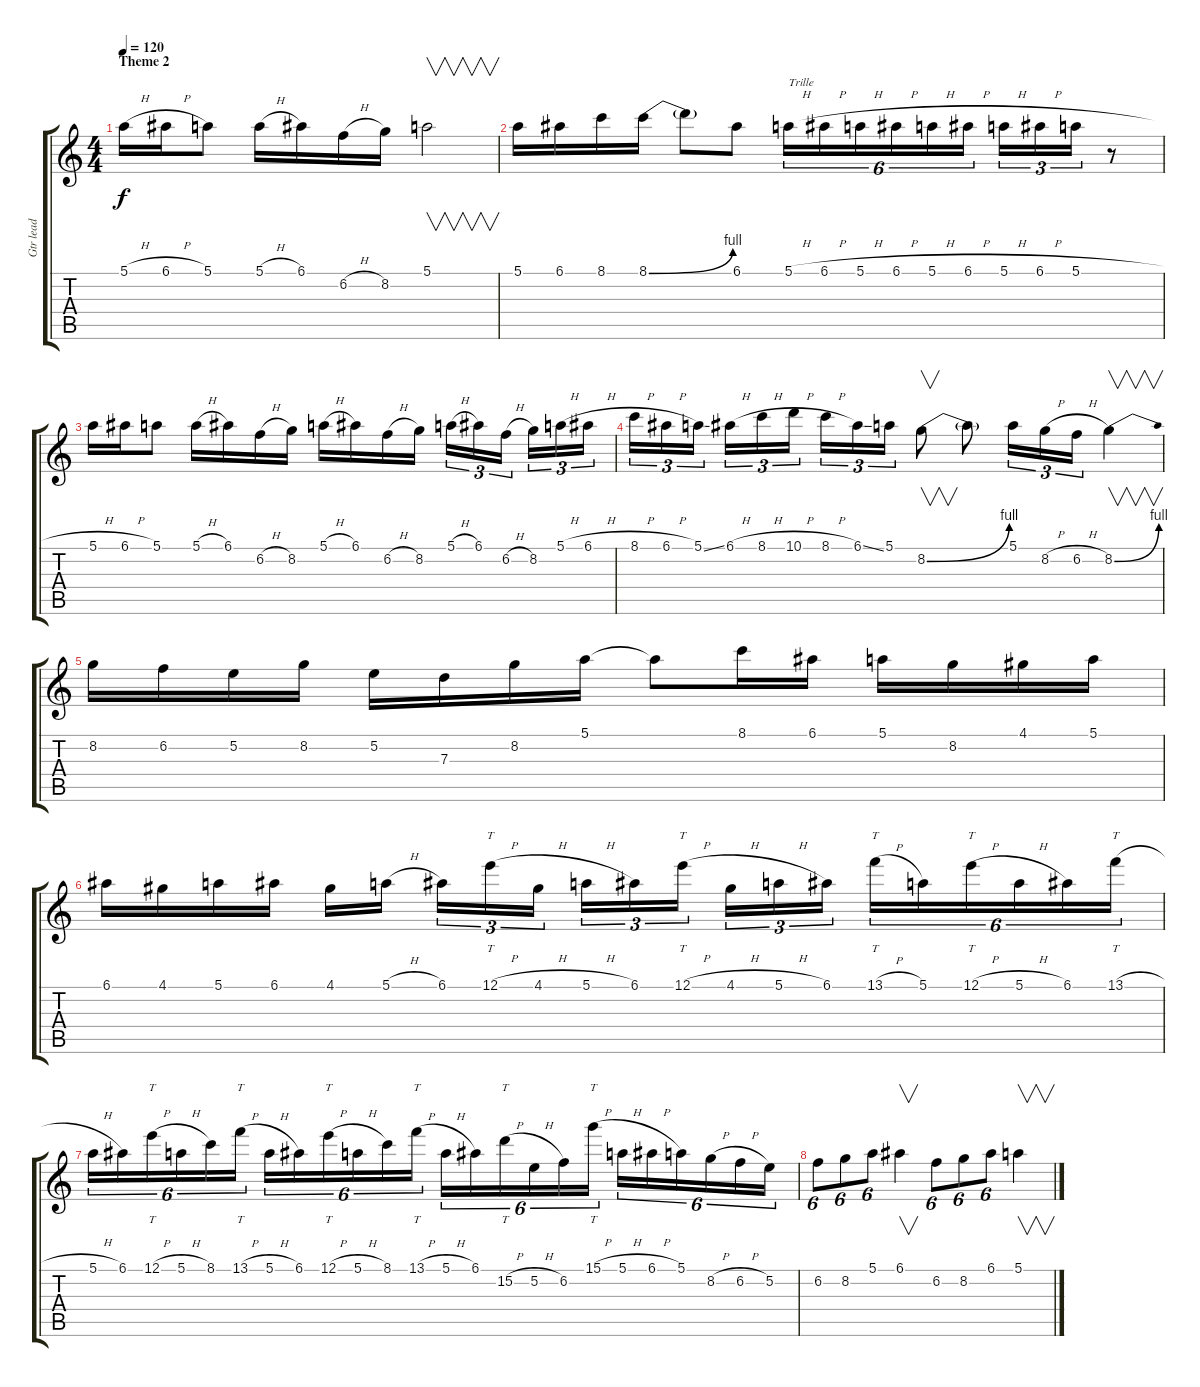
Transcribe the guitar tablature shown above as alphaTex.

\track ("Gtr lead" "Gtr lead") {instrument distortionguitar}
\staff {score tabs}
\tuning (E4 B3 G3 D3 A2 E2) {hide}
\ts (4 4)
\section ("" "Theme 2")
\tempo 120
\clef g2
\ks c
5.1{h}.16{dy f} 6.1{h}.16 5.1.8 5.1{h}.16 6.1.16 6.2{h}.16 8.2.16 5.1.2{v} |
5.1.16 6.1.16 8.1.16 8.1{be (bend 0 0 60 4)}.16 8.1{t}.8 6.1.8 5.1{h}.16{tu (6 4) txt "Trille"} 6.1{h}.16{tu (6 4)} 5.1{h}.16{tu (6 4)} 6.1{h}.16{tu (6 4)} 5.1{h}.16{tu (6 4)} 6.1{h}.16{tu (6 4)} 5.1{h}.16{tu (3 2)} 6.1{h}.16{tu (3 2)} 5.1{h}.16{tu (3 2)} r.8 |
5.1{h}.16 6.1{h}.16 5.1.8 5.1{h}.16 6.1.16 6.2{h}.16 8.2.16 5.1{h}.16 6.1.16 6.2{h}.16 8.2.16 5.1{h}.16{tu (3 2)} 6.1.16{tu (3 2)} 6.2{h}.16{tu (3 2)} 8.2.16{tu (3 2)} 5.1{h}.16{tu (3 2)} 6.1{h}.16{tu (3 2)} |
8.1{h}.16{tu (3 2)} 6.1{h}.16{tu (3 2)} 5.1{ss}.16{tu (3 2)} 6.1{h}.16{tu (3 2)} 8.1{h}.16{tu (3 2)} 10.1{h}.16{tu (3 2)} 8.1{h}.16{tu (3 2)} 6.1{ss}.16{tu (3 2)} 5.1.16{tu (3 2)} 8.2{be (bend 0 0 60 4)}.8{v} 8.2{t}.8 5.1.16{tu (3 2)} 8.2{h}.16{tu (3 2)} 6.2{h}.16{tu (3 2)} 8.2{be (bend 0 0 60 4)}.4{v} |
8.2.16 6.2.16 5.2.16 8.2.16 5.2.16 7.3.16 8.2.16 5.1.16 5.1{t}.8 8.1.16 6.1.16 5.1.16 8.2.16 4.1.16 5.1.16 |
6.1.16 4.1.16 5.1.16 6.1.16 4.1.16 5.1{h}.16 6.1.16{tu (3 2)} 12.1{h}.16{tt tu (3 2)} 4.1{h}.16{tu (3 2)} 5.1{h}.16{tu (3 2)} 6.1.16{tu (3 2)} 12.1{h}.16{tt tu (3 2)} 4.1{h}.16{tu (3 2)} 5.1{h}.16{tu (3 2)} 6.1.16{tu (3 2)} 13.1{h}.16{tt tu (6 4)} 5.1.16{tu (6 4)} 12.1{h}.16{tt tu (6 4)} 5.1{h}.16{tu (6 4)} 6.1.16{tu (6 4)} 13.1{h}.16{tt tu (6 4)} |
5.1{h}.16{tu (6 4)} 6.1.16{tu (6 4)} 12.1{h}.16{tt tu (6 4)} 5.1{h}.16{tu (6 4)} 8.1.16{tu (6 4)} 13.1{h}.16{tt tu (6 4)} 5.1{h}.16{tu (6 4)} 6.1.16{tu (6 4)} 12.1{h}.16{tt tu (6 4)} 5.1{h}.16{tu (6 4)} 8.1.16{tu (6 4)} 13.1{h}.16{tt tu (6 4)} 5.1{h}.16{tu (6 4)} 6.1.16{tu (6 4)} 15.2{h}.16{tt tu (6 4)} 5.2{h}.16{tu (6 4)} 6.2.16{tu (6 4)} 15.1{h}.16{tt tu (6 4)} 5.1{h}.16{tu (6 4)} 6.1{h}.16{tu (6 4)} 5.1.16{tu (6 4)} 8.2{h}.16{tu (6 4)} 6.2{h}.16{tu (6 4)} 5.2.16{tu (6 4)} |
6.2.8{tu (6 4)} 8.2.8{tu (6 4)} 5.1.8{tu (6 4)} 6.1.4{v} 6.2.8{tu (6 4)} 8.2.8{tu (6 4)} 6.1.8{tu (6 4)} 5.1.4{v}
